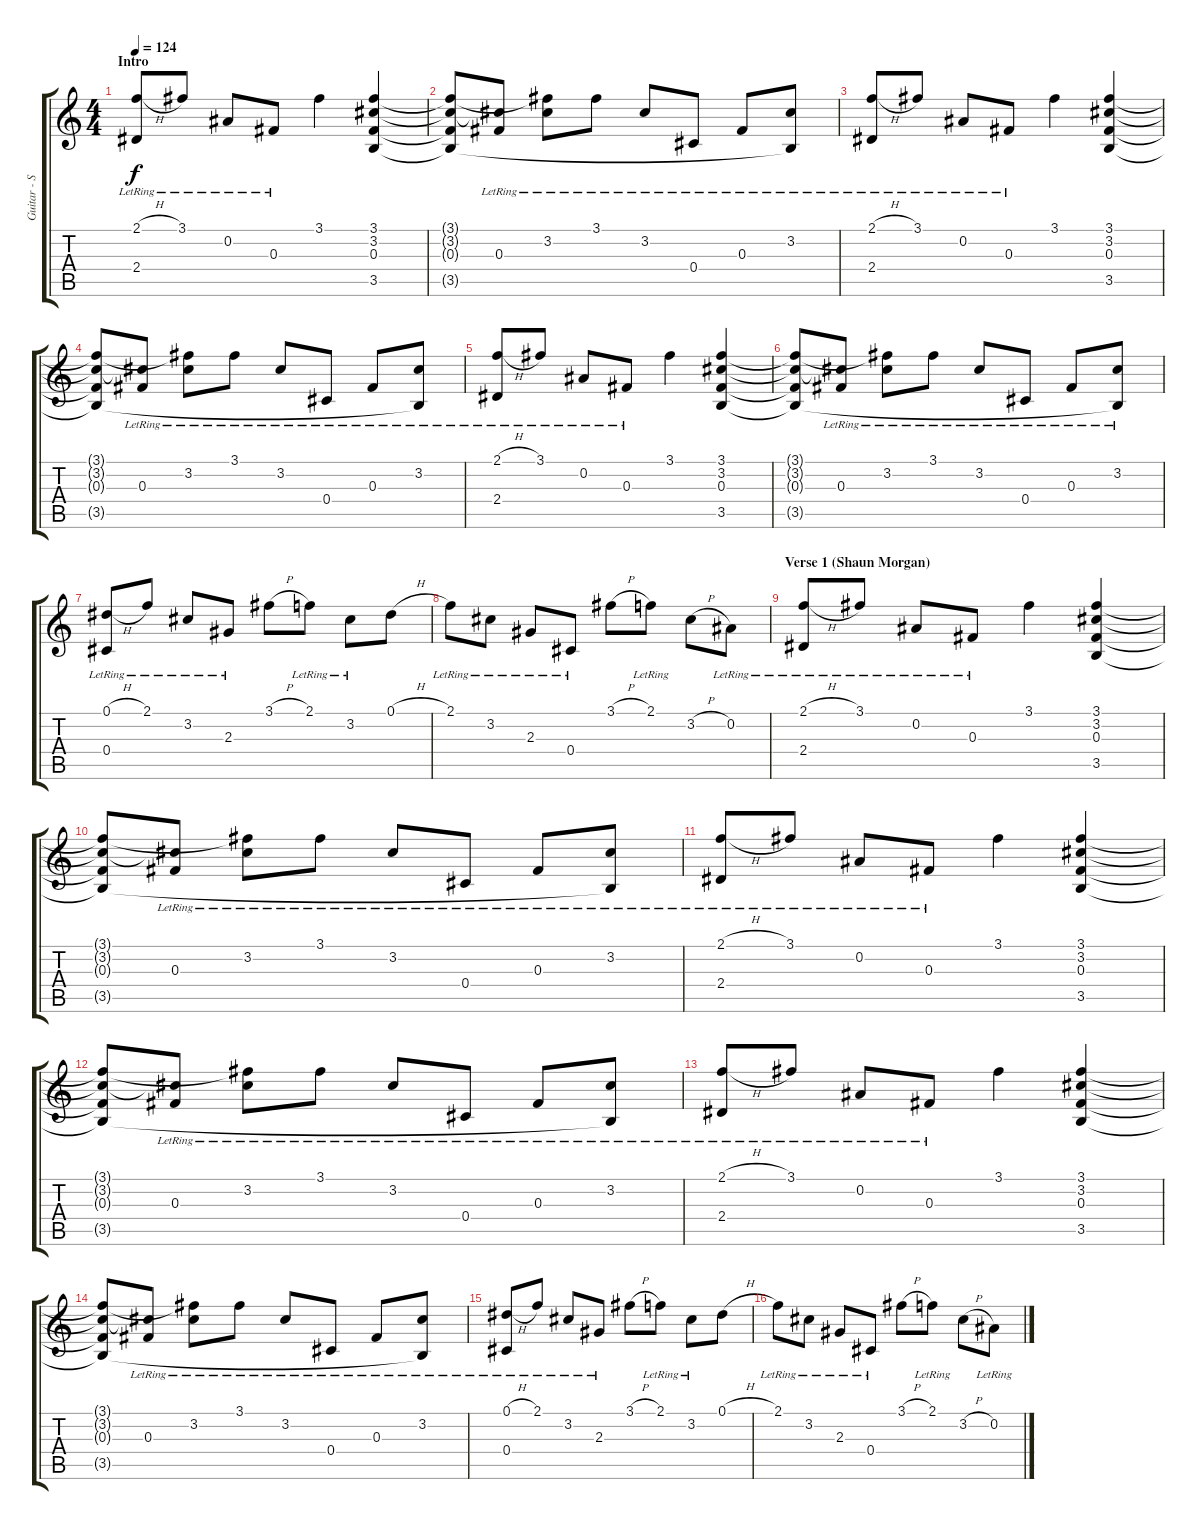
\track ("Guitar - Shaun Morgan" "Guitar - S") {instrument acousticguitarsteel}
\staff {score tabs}
\tuning (Eb4 Bb3 Gb3 Db3 Ab2 Eb2) {hide}
\ts (4 4)
\section ("" "Intro")
\tempo 124
\clef g2
\ks c
(2.1{h} 2.4{lr}).8{dy f instrument acousticguitarsteel} 3.1{lr}.8 0.2{lr}.8 0.3{lr}.8 3.1.4 (3.1 3.2 0.3 3.5).4 |
(3.1{t} 3.2{t} 0.3{t} 3.5{t}).8 (3.2{t} 0.3{lr}).8 (3.1{t} 3.2{lr}).8 3.1{lr}.8 3.2{lr}.8 0.4{lr}.8 0.3{lr}.8 (3.2{lr} 3.5{t}).8 |
(2.1{h} 2.4{lr}).8 3.1{lr}.8 0.2{lr}.8 0.3{lr}.8 3.1.4 (3.1 3.2 0.3 3.5).4 |
(3.1{t} 3.2{t} 0.3{t} 3.5{t}).8 (3.2{t} 0.3{lr}).8 (3.1{t} 3.2{lr}).8 3.1{lr}.8 3.2{lr}.8 0.4{lr}.8 0.3{lr}.8 (3.2{lr} 3.5{t}).8 |
(2.1{h} 2.4{lr}).8 3.1{lr}.8 0.2{lr}.8 0.3{lr}.8 3.1.4 (3.1 3.2 0.3 3.5).4 |
(3.1{t} 3.2{t} 0.3{t} 3.5{t}).8 (3.2{t} 0.3{lr}).8 (3.1{t} 3.2{lr}).8 3.1{lr}.8 3.2{lr}.8 0.4{lr}.8 0.3{lr}.8 (3.2{lr} 3.5{t}).8 |
(0.1{h} 0.4{lr}).8 2.1{lr}.8 3.2{lr}.8 2.3{lr}.8 3.1{h}.8 2.1{lr}.8 3.2{lr}.8 0.1{h}.8 |
2.1{lr}.8 3.2{lr}.8 2.3{lr}.8 0.4{lr}.8 3.1{h}.8 2.1{lr}.8 3.2{h}.8 0.2{lr}.8 |
\section ("" "Verse 1 (Shaun Morgan)")
(2.1{h} 2.4{lr}).8 3.1{lr}.8 0.2{lr}.8 0.3{lr}.8 3.1.4 (3.1 3.2 0.3 3.5).4 |
(3.1{t} 3.2{t} 0.3{t} 3.5{t}).8 (3.2{t} 0.3{lr}).8 (3.1{t} 3.2{lr}).8 3.1{lr}.8 3.2{lr}.8 0.4{lr}.8 0.3{lr}.8 (3.2{lr} 3.5{t}).8 |
(2.1{h} 2.4{lr}).8 3.1{lr}.8 0.2{lr}.8 0.3{lr}.8 3.1.4 (3.1 3.2 0.3 3.5).4 |
(3.1{t} 3.2{t} 0.3{t} 3.5{t}).8 (3.2{t} 0.3{lr}).8 (3.1{t} 3.2{lr}).8 3.1{lr}.8 3.2{lr}.8 0.4{lr}.8 0.3{lr}.8 (3.2{lr} 3.5{t}).8 |
(2.1{h} 2.4{lr}).8 3.1{lr}.8 0.2{lr}.8 0.3{lr}.8 3.1.4 (3.1 3.2 0.3 3.5).4 |
(3.1{t} 3.2{t} 0.3{t} 3.5{t}).8 (3.2{t} 0.3{lr}).8 (3.1{t} 3.2{lr}).8 3.1{lr}.8 3.2{lr}.8 0.4{lr}.8 0.3{lr}.8 (3.2{lr} 3.5{t}).8 |
(0.1{h} 0.4{lr}).8 2.1{lr}.8 3.2{lr}.8 2.3{lr}.8 3.1{h}.8 2.1{lr}.8 3.2{lr}.8 0.1{h}.8 |
2.1{lr}.8 3.2{lr}.8 2.3{lr}.8 0.4{lr}.8 3.1{h}.8 2.1{lr}.8 3.2{h}.8 0.2{lr}.8
